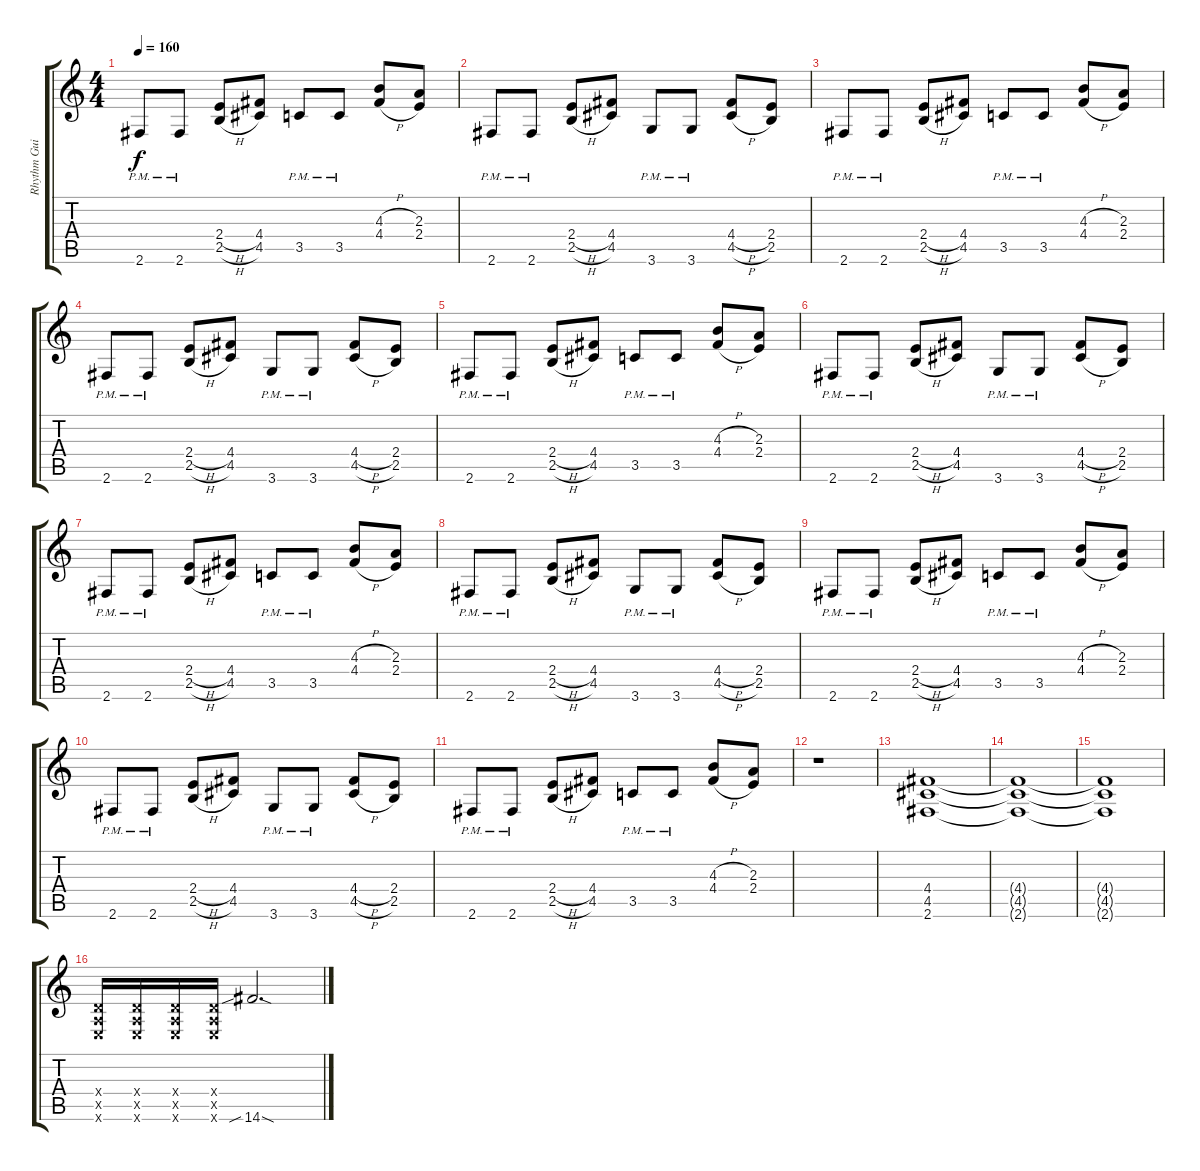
\track ("Rhythm Guitar (R)" "Rhythm Gui") {instrument distortionguitar}
\staff {score tabs}
\tuning (E4 B3 G3 D3 A2 E2) {hide}
\ts (4 4)
\tempo 160
\clef g2
\ks c
2.6{pm}.8{dy f} 2.6{pm}.8 (2.4{h} 2.5{h}).8 (4.4 4.5).8 3.5{pm}.8 3.5{pm}.8 (4.3{h} 4.4{h}).8 (2.3 2.4).8 |
2.6{pm}.8 2.6{pm}.8 (2.4{h} 2.5{h}).8 (4.4 4.5).8 3.6{pm}.8 3.6{pm}.8 (4.4{h} 4.5{h}).8 (2.4 2.5).8 |
2.6{pm}.8 2.6{pm}.8 (2.4{h} 2.5{h}).8 (4.4 4.5).8 3.5{pm}.8 3.5{pm}.8 (4.3{h} 4.4{h}).8 (2.3 2.4).8 |
2.6{pm}.8 2.6{pm}.8 (2.4{h} 2.5{h}).8 (4.4 4.5).8 3.6{pm}.8 3.6{pm}.8 (4.4{h} 4.5{h}).8 (2.4 2.5).8 |
2.6{pm}.8 2.6{pm}.8 (2.4{h} 2.5{h}).8 (4.4 4.5).8 3.5{pm}.8 3.5{pm}.8 (4.3{h} 4.4{h}).8 (2.3 2.4).8 |
2.6{pm}.8 2.6{pm}.8 (2.4{h} 2.5{h}).8 (4.4 4.5).8 3.6{pm}.8 3.6{pm}.8 (4.4{h} 4.5{h}).8 (2.4 2.5).8 |
2.6{pm}.8 2.6{pm}.8 (2.4{h} 2.5{h}).8 (4.4 4.5).8 3.5{pm}.8 3.5{pm}.8 (4.3{h} 4.4{h}).8 (2.3 2.4).8 |
2.6{pm}.8 2.6{pm}.8 (2.4{h} 2.5{h}).8 (4.4 4.5).8 3.6{pm}.8 3.6{pm}.8 (4.4{h} 4.5{h}).8 (2.4 2.5).8 |
2.6{pm}.8 2.6{pm}.8 (2.4{h} 2.5{h}).8 (4.4 4.5).8 3.5{pm}.8 3.5{pm}.8 (4.3{h} 4.4{h}).8 (2.3 2.4).8 |
2.6{pm}.8 2.6{pm}.8 (2.4{h} 2.5{h}).8 (4.4 4.5).8 3.6{pm}.8 3.6{pm}.8 (4.4{h} 4.5{h}).8 (2.4 2.5).8 |
2.6{pm}.8 2.6{pm}.8 (2.4{h} 2.5{h}).8 (4.4 4.5).8 3.5{pm}.8 3.5{pm}.8 (4.3{h} 4.4{h}).8 (2.3 2.4).8 |
r.1 |
(4.4 4.5 2.6).1 |
(4.4{t} 4.5{t} 2.6{t}).1 |
(4.4{t} 4.5{t} 2.6{t}).1 |
(0.4{x} 0.5{x} 0.6{x}).16 (0.4{x} 0.5{x} 0.6{x}).16 (0.4{x} 0.5{x} 0.6{x}).16 (0.4{x} 0.5{x} 0.6{x}).16 14.6{sib sod}.2{d}
